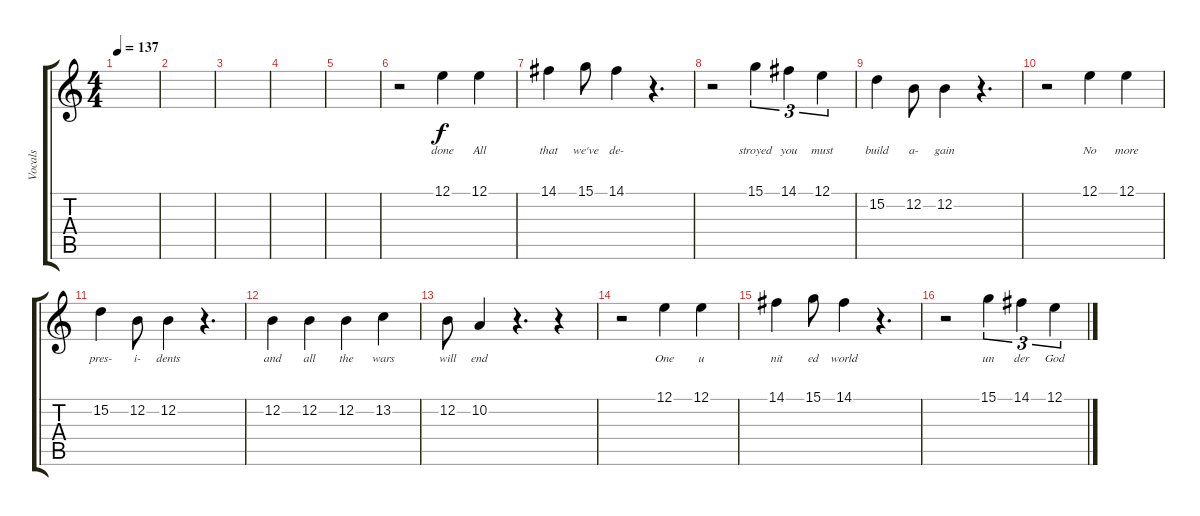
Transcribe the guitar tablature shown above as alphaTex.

\track ("Vocals" "Vocals") {instrument clarinet}
\staff {score tabs}
\tuning (E4 B3 G3 D3 A2 E2) {hide}
\ts (4 4)
\tempo 137
\clef g2
\ks c
|
|
|
|
|
r.2 12.1.4{lyrics (0 "done") lyrics (1 "") lyrics (2 "") lyrics (3 "") lyrics (4 "")} 12.1.4{lyrics (0 "All") lyrics (1 "") lyrics (2 "") lyrics (3 "") lyrics (4 "")} |
14.1.4{lyrics (0 "that") lyrics (1 "") lyrics (2 "") lyrics (3 "") lyrics (4 "")} 15.1.8{lyrics (0 "we've") lyrics (1 "") lyrics (2 "") lyrics (3 "") lyrics (4 "")} 14.1.4{lyrics (0 "de-") lyrics (1 "") lyrics (2 "") lyrics (3 "") lyrics (4 "")} r.4{d} |
r.2 15.1.4{tu (3 2) lyrics (0 "stroyed") lyrics (1 "") lyrics (2 "") lyrics (3 "") lyrics (4 "")} 14.1.4{tu (3 2) lyrics (0 "you") lyrics (1 "") lyrics (2 "") lyrics (3 "") lyrics (4 "")} 12.1.4{tu (3 2) lyrics (0 "must") lyrics (1 "") lyrics (2 "") lyrics (3 "") lyrics (4 "")} |
15.2.4{lyrics (0 "build") lyrics (1 "") lyrics (2 "") lyrics (3 "") lyrics (4 "")} 12.2.8{lyrics (0 "a-") lyrics (1 "") lyrics (2 "") lyrics (3 "") lyrics (4 "")} 12.2.4{lyrics (0 "gain") lyrics (1 "") lyrics (2 "") lyrics (3 "") lyrics (4 "")} r.4{d} |
r.2 12.1.4{lyrics (0 "No") lyrics (1 "") lyrics (2 "") lyrics (3 "") lyrics (4 "")} 12.1.4{lyrics (0 "more") lyrics (1 "") lyrics (2 "") lyrics (3 "") lyrics (4 "")} |
15.2.4{lyrics (0 "pres-") lyrics (1 "") lyrics (2 "") lyrics (3 "") lyrics (4 "")} 12.2.8{lyrics (0 "i-") lyrics (1 "") lyrics (2 "") lyrics (3 "") lyrics (4 "")} 12.2.4{lyrics (0 "dents") lyrics (1 "") lyrics (2 "") lyrics (3 "") lyrics (4 "")} r.4{d} |
12.2.4{lyrics (0 "and") lyrics (1 "") lyrics (2 "") lyrics (3 "") lyrics (4 "")} 12.2.4{lyrics (0 "all") lyrics (1 "") lyrics (2 "") lyrics (3 "") lyrics (4 "")} 12.2.4{lyrics (0 "the") lyrics (1 "") lyrics (2 "") lyrics (3 "") lyrics (4 "")} 13.2.4{lyrics (0 "wars") lyrics (1 "") lyrics (2 "") lyrics (3 "") lyrics (4 "")} |
12.2.8{lyrics (0 "will") lyrics (1 "") lyrics (2 "") lyrics (3 "") lyrics (4 "")} 10.2.4{lyrics (0 "end") lyrics (1 "") lyrics (2 "") lyrics (3 "") lyrics (4 "")} r.4{d} r.4 |
r.2 12.1.4{lyrics (0 "One") lyrics (1 "") lyrics (2 "") lyrics (3 "") lyrics (4 "")} 12.1.4{lyrics (0 "u") lyrics (1 "") lyrics (2 "") lyrics (3 "") lyrics (4 "")} |
14.1.4{lyrics (0 "nit") lyrics (1 "") lyrics (2 "") lyrics (3 "") lyrics (4 "")} 15.1.8{lyrics (0 "ed") lyrics (1 "") lyrics (2 "") lyrics (3 "") lyrics (4 "")} 14.1.4{lyrics (0 "world") lyrics (1 "") lyrics (2 "") lyrics (3 "") lyrics (4 "")} r.4{d} |
r.2 15.1.4{tu (3 2) lyrics (0 "un") lyrics (1 "") lyrics (2 "") lyrics (3 "") lyrics (4 "")} 14.1.4{tu (3 2) lyrics (0 "der") lyrics (1 "") lyrics (2 "") lyrics (3 "") lyrics (4 "")} 12.1.4{tu (3 2) lyrics (0 "God") lyrics (1 "") lyrics (2 "") lyrics (3 "") lyrics (4 "")}
